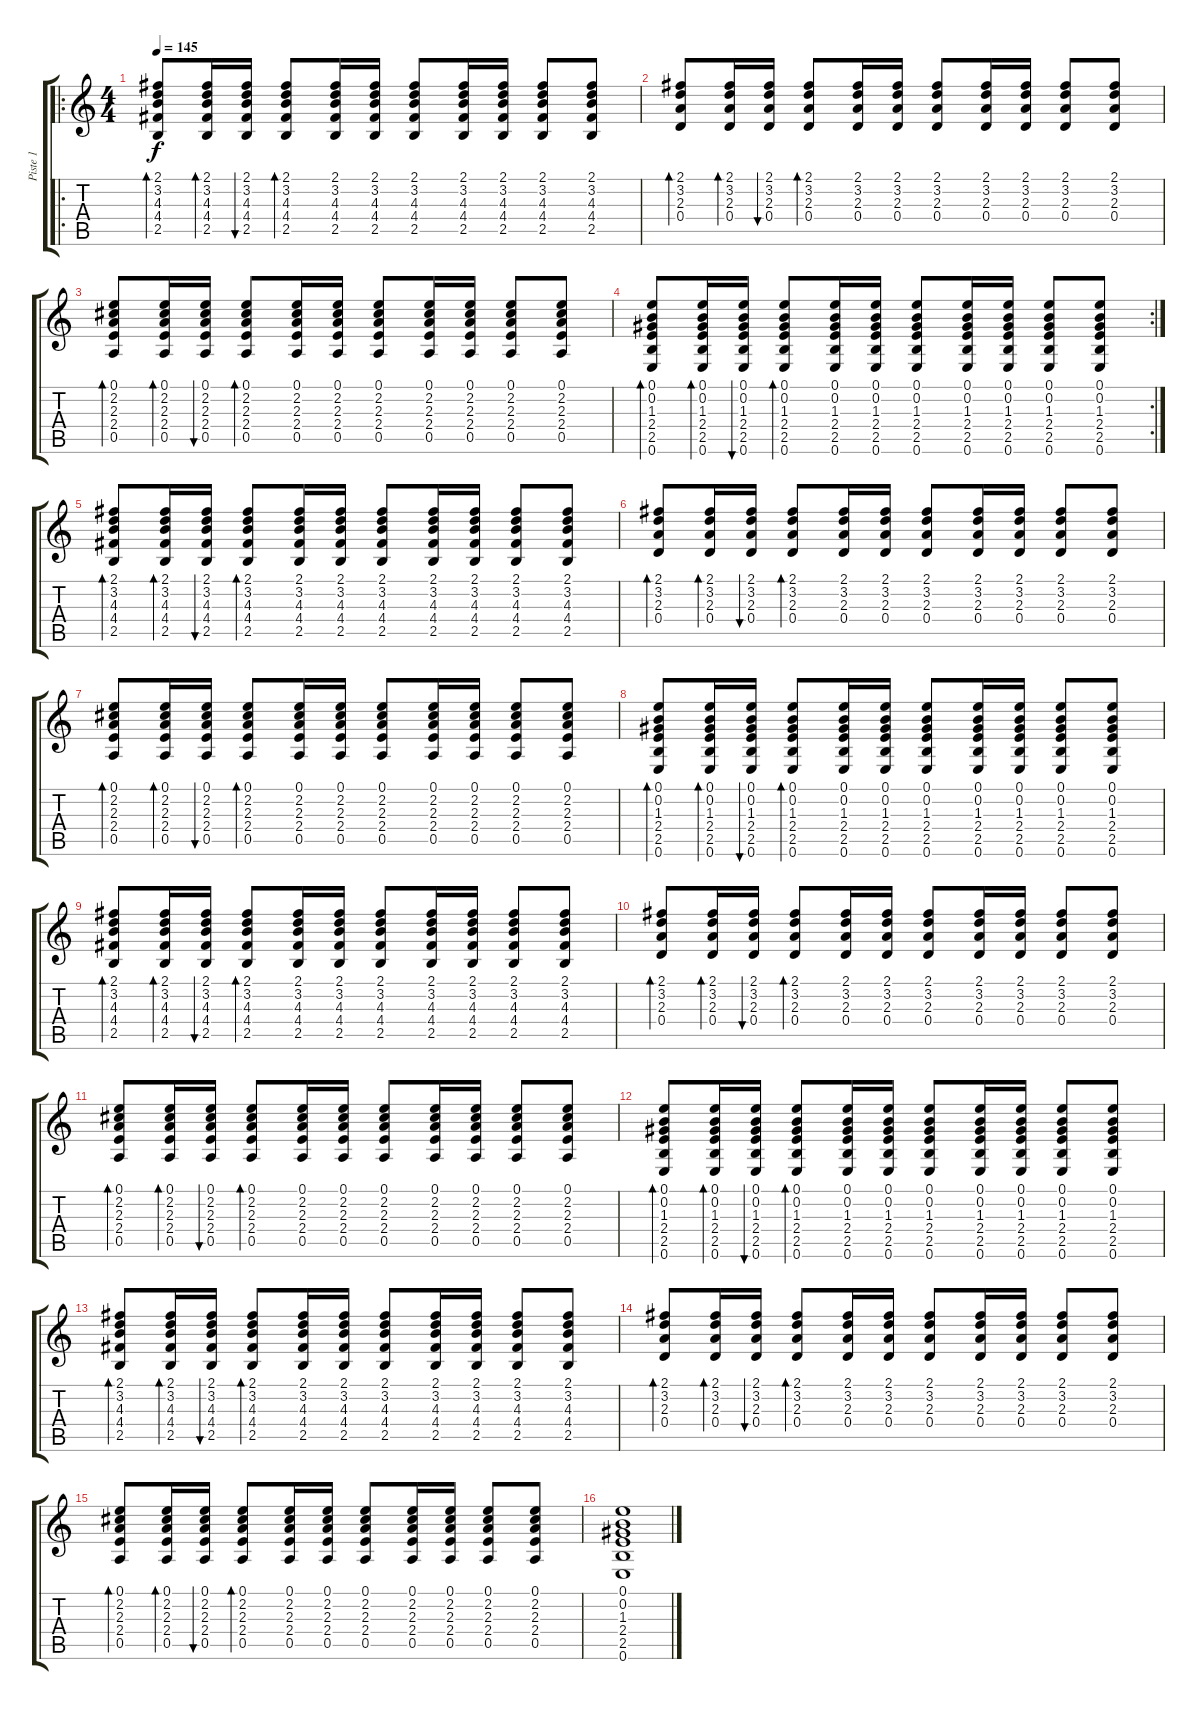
\track ("Piste 1" "Piste 1") {instrument acousticguitarsteel}
\staff {score tabs}
\tuning (E4 B3 G3 D3 A2 E2) {hide}
\ro
\ts (4 4)
\tempo 145
\clef g2
\ks c
(2.1 3.2 4.3 4.4 2.5).8{bd 60 dy f} (2.1 3.2 4.3 4.4 2.5).16{bd 60} (2.1 3.2 4.3 4.4 2.5).16{bu 60} (2.1 3.2 4.3 4.4 2.5).8{bd 60} (2.1 3.2 4.3 4.4 2.5).16 (2.1 3.2 4.3 4.4 2.5).16 (2.1 3.2 4.3 4.4 2.5).8 (2.1 3.2 4.3 4.4 2.5).16 (2.1 3.2 4.3 4.4 2.5).16 (2.1 3.2 4.3 4.4 2.5).8 (2.1 3.2 4.3 4.4 2.5).8 |
(2.1 3.2 2.3 0.4).8{bd 60} (2.1 3.2 2.3 0.4).16{bd 60} (2.1 3.2 2.3 0.4).16{bu 60} (2.1 3.2 2.3 0.4).8{bd 60} (2.1 3.2 2.3 0.4).16 (2.1 3.2 2.3 0.4).16 (2.1 3.2 2.3 0.4).8 (2.1 3.2 2.3 0.4).16 (2.1 3.2 2.3 0.4).16 (2.1 3.2 2.3 0.4).8 (2.1 3.2 2.3 0.4).8 |
(0.1 2.2 2.3 2.4 0.5).8{bd 60} (0.1 2.2 2.3 2.4 0.5).16{bd 60} (0.1 2.2 2.3 2.4 0.5).16{bu 60} (0.1 2.2 2.3 2.4 0.5).8{bd 60} (0.1 2.2 2.3 2.4 0.5).16 (0.1 2.2 2.3 2.4 0.5).16 (0.1 2.2 2.3 2.4 0.5).8 (0.1 2.2 2.3 2.4 0.5).16 (0.1 2.2 2.3 2.4 0.5).16 (0.1 2.2 2.3 2.4 0.5).8 (0.1 2.2 2.3 2.4 0.5).8 |
\rc 2
(0.1 0.2 1.3 2.4 2.5 0.6).8{bd 60} (0.1 0.2 1.3 2.4 2.5 0.6).16{bd 60} (0.1 0.2 1.3 2.4 2.5 0.6).16{bu 60} (0.1 0.2 1.3 2.4 2.5 0.6).8{bd 60} (0.1 0.2 1.3 2.4 2.5 0.6).16 (0.1 0.2 1.3 2.4 2.5 0.6).16 (0.1 0.2 1.3 2.4 2.5 0.6).8 (0.1 0.2 1.3 2.4 2.5 0.6).16 (0.1 0.2 1.3 2.4 2.5 0.6).16 (0.1 0.2 1.3 2.4 2.5 0.6).8 (0.1 0.2 1.3 2.4 2.5 0.6).8 |
(2.1 3.2 4.3 4.4 2.5).8{bd 60} (2.1 3.2 4.3 4.4 2.5).16{bd 60} (2.1 3.2 4.3 4.4 2.5).16{bu 60} (2.1 3.2 4.3 4.4 2.5).8{bd 60} (2.1 3.2 4.3 4.4 2.5).16 (2.1 3.2 4.3 4.4 2.5).16 (2.1 3.2 4.3 4.4 2.5).8 (2.1 3.2 4.3 4.4 2.5).16 (2.1 3.2 4.3 4.4 2.5).16 (2.1 3.2 4.3 4.4 2.5).8 (2.1 3.2 4.3 4.4 2.5).8 |
(2.1 3.2 2.3 0.4).8{bd 60} (2.1 3.2 2.3 0.4).16{bd 60} (2.1 3.2 2.3 0.4).16{bu 60} (2.1 3.2 2.3 0.4).8{bd 60} (2.1 3.2 2.3 0.4).16 (2.1 3.2 2.3 0.4).16 (2.1 3.2 2.3 0.4).8 (2.1 3.2 2.3 0.4).16 (2.1 3.2 2.3 0.4).16 (2.1 3.2 2.3 0.4).8 (2.1 3.2 2.3 0.4).8 |
(0.1 2.2 2.3 2.4 0.5).8{bd 60} (0.1 2.2 2.3 2.4 0.5).16{bd 60} (0.1 2.2 2.3 2.4 0.5).16{bu 60} (0.1 2.2 2.3 2.4 0.5).8{bd 60} (0.1 2.2 2.3 2.4 0.5).16 (0.1 2.2 2.3 2.4 0.5).16 (0.1 2.2 2.3 2.4 0.5).8 (0.1 2.2 2.3 2.4 0.5).16 (0.1 2.2 2.3 2.4 0.5).16 (0.1 2.2 2.3 2.4 0.5).8 (0.1 2.2 2.3 2.4 0.5).8 |
(0.1 0.2 1.3 2.4 2.5 0.6).8{bd 60} (0.1 0.2 1.3 2.4 2.5 0.6).16{bd 60} (0.1 0.2 1.3 2.4 2.5 0.6).16{bu 60} (0.1 0.2 1.3 2.4 2.5 0.6).8{bd 60} (0.1 0.2 1.3 2.4 2.5 0.6).16 (0.1 0.2 1.3 2.4 2.5 0.6).16 (0.1 0.2 1.3 2.4 2.5 0.6).8 (0.1 0.2 1.3 2.4 2.5 0.6).16 (0.1 0.2 1.3 2.4 2.5 0.6).16 (0.1 0.2 1.3 2.4 2.5 0.6).8 (0.1 0.2 1.3 2.4 2.5 0.6).8 |
(2.1 3.2 4.3 4.4 2.5).8{bd 60} (2.1 3.2 4.3 4.4 2.5).16{bd 60} (2.1 3.2 4.3 4.4 2.5).16{bu 60} (2.1 3.2 4.3 4.4 2.5).8{bd 60} (2.1 3.2 4.3 4.4 2.5).16 (2.1 3.2 4.3 4.4 2.5).16 (2.1 3.2 4.3 4.4 2.5).8 (2.1 3.2 4.3 4.4 2.5).16 (2.1 3.2 4.3 4.4 2.5).16 (2.1 3.2 4.3 4.4 2.5).8 (2.1 3.2 4.3 4.4 2.5).8 |
(2.1 3.2 2.3 0.4).8{bd 60} (2.1 3.2 2.3 0.4).16{bd 60} (2.1 3.2 2.3 0.4).16{bu 60} (2.1 3.2 2.3 0.4).8{bd 60} (2.1 3.2 2.3 0.4).16 (2.1 3.2 2.3 0.4).16 (2.1 3.2 2.3 0.4).8 (2.1 3.2 2.3 0.4).16 (2.1 3.2 2.3 0.4).16 (2.1 3.2 2.3 0.4).8 (2.1 3.2 2.3 0.4).8 |
(0.1 2.2 2.3 2.4 0.5).8{bd 60} (0.1 2.2 2.3 2.4 0.5).16{bd 60} (0.1 2.2 2.3 2.4 0.5).16{bu 60} (0.1 2.2 2.3 2.4 0.5).8{bd 60} (0.1 2.2 2.3 2.4 0.5).16 (0.1 2.2 2.3 2.4 0.5).16 (0.1 2.2 2.3 2.4 0.5).8 (0.1 2.2 2.3 2.4 0.5).16 (0.1 2.2 2.3 2.4 0.5).16 (0.1 2.2 2.3 2.4 0.5).8 (0.1 2.2 2.3 2.4 0.5).8 |
(0.1 0.2 1.3 2.4 2.5 0.6).8{bd 60} (0.1 0.2 1.3 2.4 2.5 0.6).16{bd 60} (0.1 0.2 1.3 2.4 2.5 0.6).16{bu 60} (0.1 0.2 1.3 2.4 2.5 0.6).8{bd 60} (0.1 0.2 1.3 2.4 2.5 0.6).16 (0.1 0.2 1.3 2.4 2.5 0.6).16 (0.1 0.2 1.3 2.4 2.5 0.6).8 (0.1 0.2 1.3 2.4 2.5 0.6).16 (0.1 0.2 1.3 2.4 2.5 0.6).16 (0.1 0.2 1.3 2.4 2.5 0.6).8 (0.1 0.2 1.3 2.4 2.5 0.6).8 |
(2.1 3.2 4.3 4.4 2.5).8{bd 60} (2.1 3.2 4.3 4.4 2.5).16{bd 60} (2.1 3.2 4.3 4.4 2.5).16{bu 60} (2.1 3.2 4.3 4.4 2.5).8{bd 60} (2.1 3.2 4.3 4.4 2.5).16 (2.1 3.2 4.3 4.4 2.5).16 (2.1 3.2 4.3 4.4 2.5).8 (2.1 3.2 4.3 4.4 2.5).16 (2.1 3.2 4.3 4.4 2.5).16 (2.1 3.2 4.3 4.4 2.5).8 (2.1 3.2 4.3 4.4 2.5).8 |
(2.1 3.2 2.3 0.4).8{bd 60} (2.1 3.2 2.3 0.4).16{bd 60} (2.1 3.2 2.3 0.4).16{bu 60} (2.1 3.2 2.3 0.4).8{bd 60} (2.1 3.2 2.3 0.4).16 (2.1 3.2 2.3 0.4).16 (2.1 3.2 2.3 0.4).8 (2.1 3.2 2.3 0.4).16 (2.1 3.2 2.3 0.4).16 (2.1 3.2 2.3 0.4).8 (2.1 3.2 2.3 0.4).8 |
(0.1 2.2 2.3 2.4 0.5).8{bd 60} (0.1 2.2 2.3 2.4 0.5).16{bd 60} (0.1 2.2 2.3 2.4 0.5).16{bu 60} (0.1 2.2 2.3 2.4 0.5).8{bd 60} (0.1 2.2 2.3 2.4 0.5).16 (0.1 2.2 2.3 2.4 0.5).16 (0.1 2.2 2.3 2.4 0.5).8 (0.1 2.2 2.3 2.4 0.5).16 (0.1 2.2 2.3 2.4 0.5).16 (0.1 2.2 2.3 2.4 0.5).8 (0.1 2.2 2.3 2.4 0.5).8 |
(0.1 0.2 1.3 2.4 2.5 0.6).1
